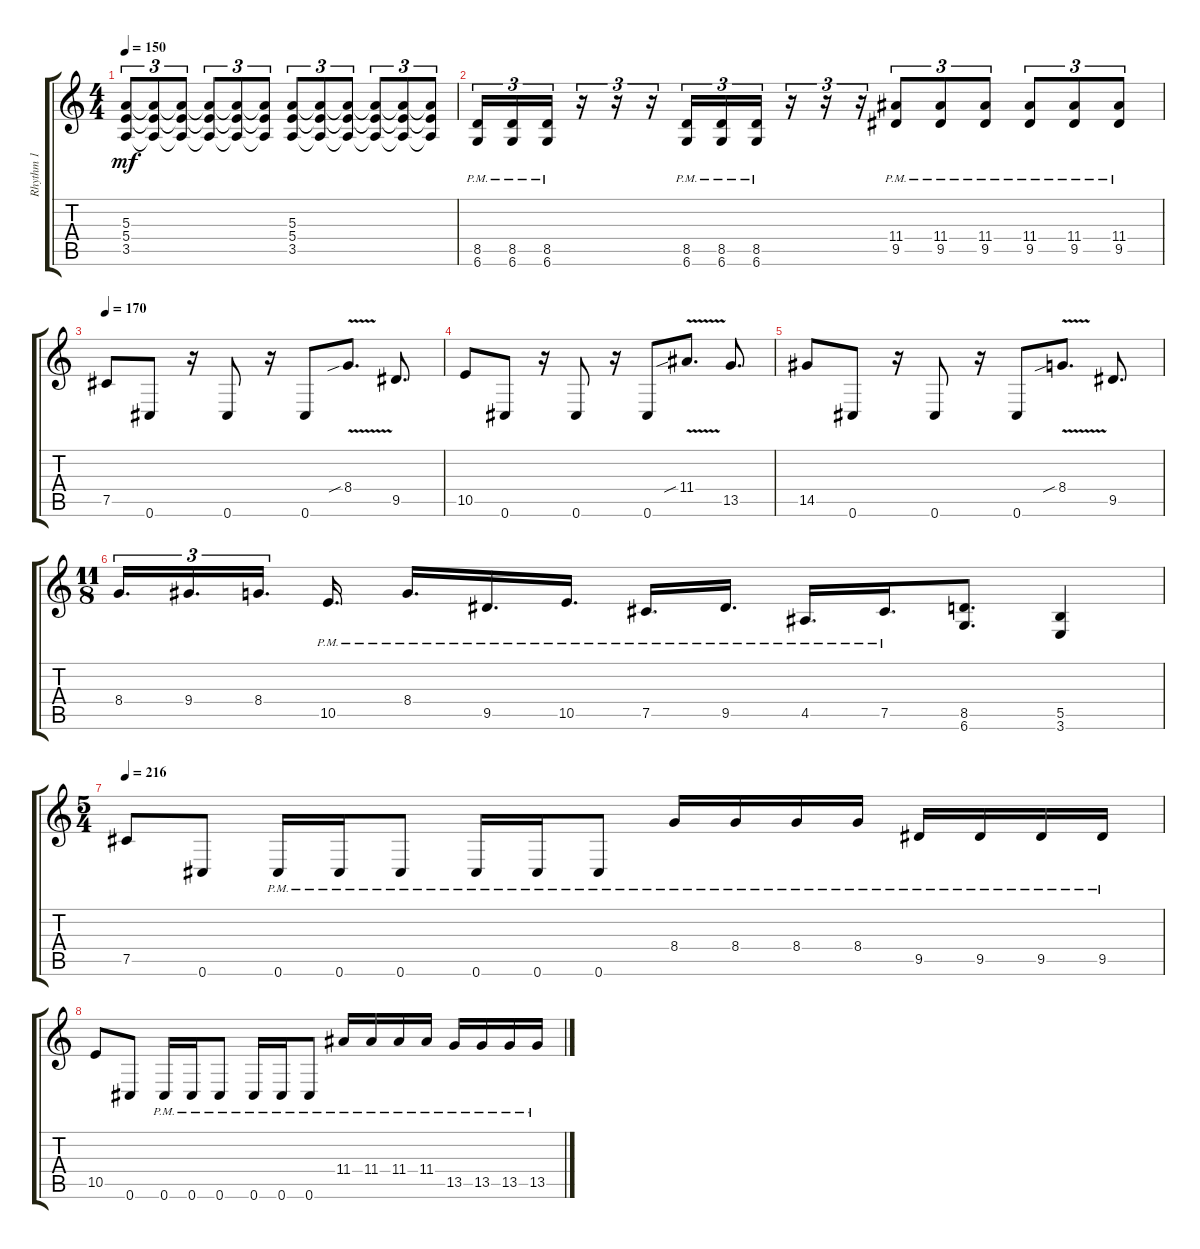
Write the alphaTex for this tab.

\track ("Rhythm 1" "Rhythm 1") {instrument distortionguitar}
\staff {score tabs}
\tuning (Db4 Ab3 E3 B2 Gb2 Db2) {hide}
\ts (4 4)
\tempo 150
\clef g2
\ks c
(5.3 5.4 3.5).8{tu (3 2) dy mf} (5.3{t} 5.4{t} 3.5{t}).8{tu (3 2)} (5.3{t} 5.4{t} 3.5{t}).8{tu (3 2)} (5.3{t} 5.4{t} 3.5{t}).8{tu (3 2)} (5.3{t} 5.4{t} 3.5{t}).8{tu (3 2)} (5.3{t} 5.4{t} 3.5{t}).8{tu (3 2)} (5.3 5.4 3.5).8{tu (3 2)} (5.3{t} 5.4{t} 3.5{t}).8{tu (3 2)} (5.3{t} 5.4{t} 3.5{t}).8{tu (3 2)} (5.3{t} 5.4{t} 3.5{t}).8{tu (3 2)} (5.3{t} 5.4{t} 3.5{t}).8{tu (3 2)} (5.3{t} 5.4{t} 3.5{t}).8{tu (3 2)} |
(8.5{pm} 6.6).16{tu (3 2)} (8.5{pm} 6.6).16{tu (3 2)} (8.5{pm} 6.6).16{tu (3 2)} r.16{tu (3 2)} r.16{tu (3 2)} r.16{tu (3 2)} (8.5{pm} 6.6).16{tu (3 2)} (8.5{pm} 6.6).16{tu (3 2)} (8.5{pm} 6.6).16{tu (3 2)} r.16{tu (3 2)} r.16{tu (3 2)} r.16{tu (3 2)} (11.4{pm} 9.5).8{tu (3 2)} (11.4{pm} 9.5).8{tu (3 2)} (11.4{pm} 9.5).8{tu (3 2)} (11.4{pm} 9.5).8{tu (3 2)} (11.4{pm} 9.5).8{tu (3 2)} (11.4{pm} 9.5).8{tu (3 2)} |
\tempo 170
7.5.8 0.6.8 r.16 0.6.8 r.16 0.6.8 8.4{v sib}.8{d} 9.5.8{d} |
10.5.8 0.6.8 r.16 0.6.8 r.16 0.6.8 11.4{v sib}.8{d} 13.5.8{d} |
14.5.8 0.6.8 r.16 0.6.8 r.16 0.6.8 8.4{v sib}.8{d} 9.5.8{d} |
\ts (11 8)
8.4.16{d tu (3 2)} 9.4.16{d tu (3 2)} 8.4.16{d tu (3 2)} 10.5{pm}.16{d} 8.4{pm}.16{d} 9.5{pm}.16{d} 10.5{pm}.16{d} 7.5{pm}.16{d} 9.5{pm}.16{d} 4.5{pm}.16{d} 7.5{pm}.16{d} (8.5 6.6).8{d} (5.5 3.6).4 |
\ts (5 4)
\tempo 216
7.5.8 0.6.8 0.6{pm}.16 0.6{pm}.16 0.6{pm}.8 0.6{pm}.16 0.6{pm}.16 0.6{pm}.8 8.4{pm}.16 8.4{pm}.16 8.4{pm}.16 8.4{pm}.16 9.5{pm}.16 9.5{pm}.16 9.5{pm}.16 9.5{pm}.16 |
10.5.8 0.6.8 0.6{pm}.16 0.6{pm}.16 0.6{pm}.8 0.6{pm}.16 0.6{pm}.16 0.6{pm}.8 11.4{pm}.16 11.4{pm}.16 11.4{pm}.16 11.4{pm}.16 13.5{pm}.16 13.5{pm}.16 13.5{pm}.16 13.5{pm}.16
